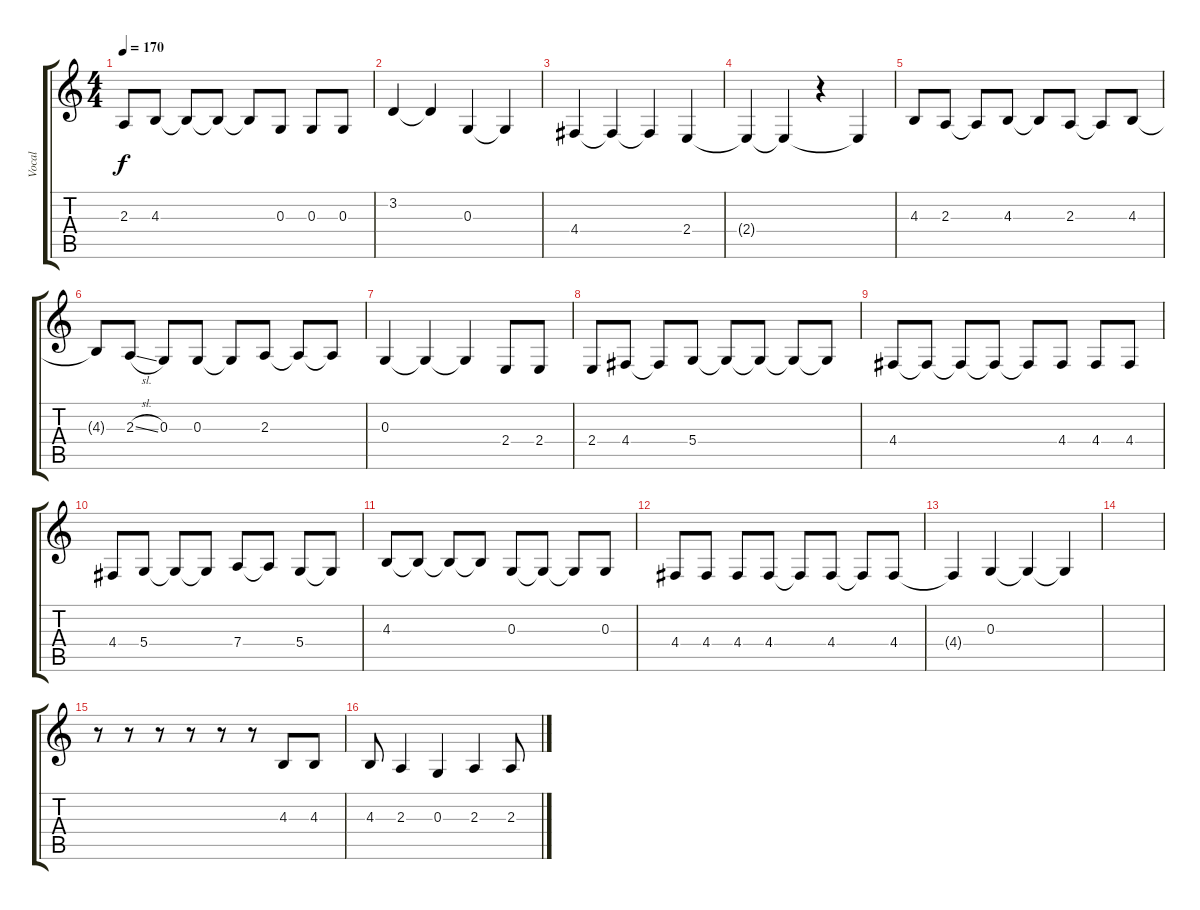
\track ("Vocal" "Vocal") {instrument violin}
\staff {score tabs}
\tuning (E4 B3 G3 D3 A2 E2) {hide}
\ts (4 4)
\tempo 170
\clef g2
\ks c
2.3{t}.8{dy f} 4.3.8 4.3{t}.8 4.3{t}.8 4.3{t}.8 0.3.8 0.3.8 0.3.8 |
3.2.4 3.2{t}.4 0.3.4 0.3{t}.4 |
4.4.4 4.4{t}.4 4.4{t}.4 2.4.4 |
2.4{t}.4 2.4{t}.4 r.4 2.4{t}.4 |
4.3.8 2.3.8 2.3{t}.8 4.3.8 4.3{t}.8 2.3.8 2.3{t}.8 4.3.8 |
4.3{t}.8 2.3{sl}.8 0.3.8 0.3.8 0.3{t}.8 2.3.8 2.3{t}.8 2.3{t}.8 |
0.3.4 0.3{t}.4 0.3{t}.4 2.4.8 2.4.8 |
2.4.8 4.4.8 4.4{t}.8 5.4.8 5.4{t}.8 5.4{t}.8 5.4{t}.8 5.4{t}.8 |
4.4.8 4.4{t}.8 4.4{t}.8 4.4{t}.8 4.4{t}.8 4.4.8 4.4.8 4.4.8 |
4.4.8 5.4.8 5.4{t}.8 5.4{t}.8 7.4.8 7.4{t}.8 5.4.8 5.4{t}.8 |
4.3.8 4.3{t}.8 4.3{t}.8 4.3{t}.8 0.3.8 0.3{t}.8 0.3{t}.8 0.3.8 |
4.4.8 4.4.8 4.4.8 4.4.8 4.4{t}.8 4.4.8 4.4{t}.8 4.4.8 |
4.4{t}.4 0.3.4 0.3{t}.4 0.3{t}.4 |
|
r.8 r.8 r.8 r.8 r.8 r.8 4.3.8 4.3.8 |
4.3.8 2.3.4 0.3.4 2.3.4 2.3.8
